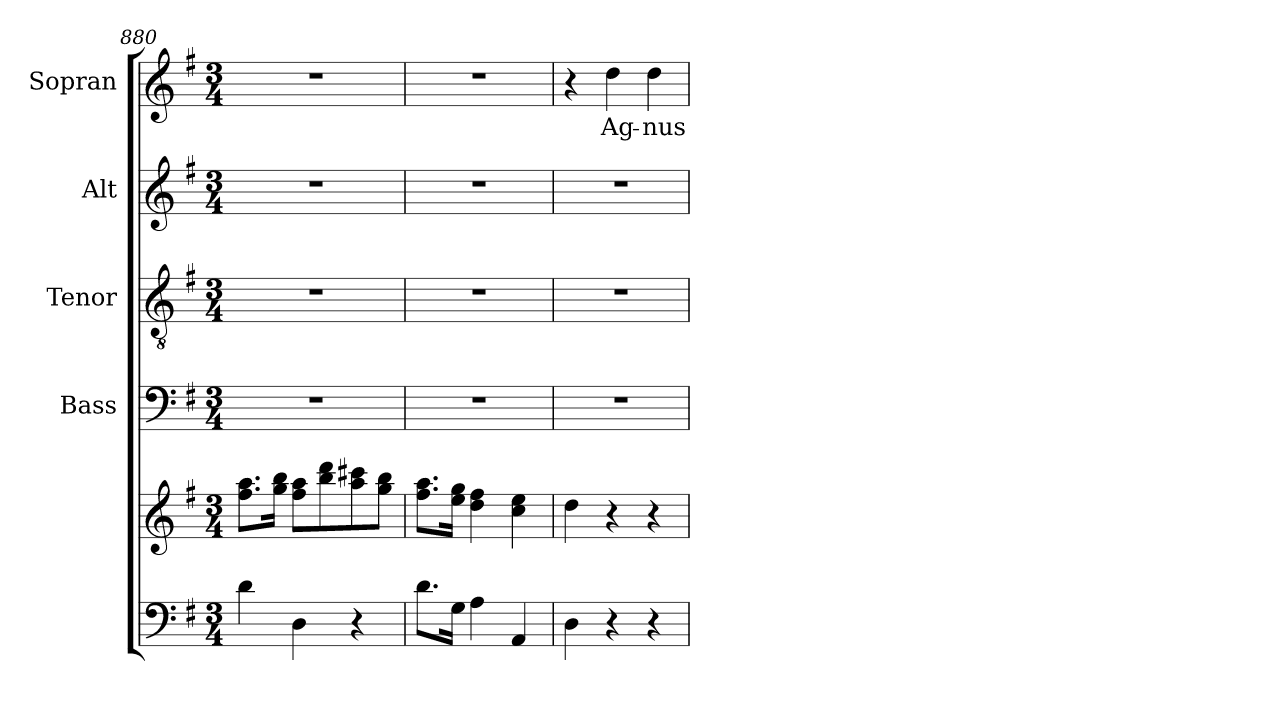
**kern	**kern	**kern	**kern	**kern	**kern	**text
*part5	*part5	*part4	*part3	*part2	*part1	*part1
*staff6	*staff5	*staff4	*staff3	*staff2	*staff1	*staff1
*	*	*I"Bass	*I"Tenor	*I"Alt	*I"Sopran	*
*	*	*I'B.	*I'T.	*I'A.	*I'S.	*
*clefF4	*clefG2	*clefF4	*clefGv2	*clefG2	*clefG2	*
*k[f#]	*k[f#]	*k[f#]	*k[f#]	*k[f#]	*k[f#]	*
*G:	*G:	*G:	*G:	*G:	*G:	*
*M3/4	*M3/4	*M3/4	*M3/4	*M3/4	*M3/4	*
=880	=880	=880	=880	=880	=880	=880
4d\	8.ff#\ 8.aa\L	2.r	2.r	2.r	2.r	.
.	16gg\ 16bb\Jk	.	.	.	.	.
4D\	8ff#\ 8aa\L	.	.	.	.	.
.	8bb\ 8ddd\	.	.	.	.	.
4r	8aa\ 8ccc#X\	.	.	.	.	.
.	8gg\ 8bb\J	.	.	.	.	.
=881	=881	=881	=881	=881	=881	=881
8.d\L	8.ff#\ 8.aa\L	2.r	2.r	2.r	2.r	.
16G\Jk	16ee\ 16gg\Jk	.	.	.	.	.
4A\	4dd\ 4ff#\	.	.	.	.	.
4AA/	4cc\ 4ee\	.	.	.	.	.
=882	=882	=882	=882	=882	=882	=882
4D\	4dd\	2.r	2.r	2.r	4r	.
!	!	!	!	!	!	!LO:LY:b
4r	4r	.	.	.	4dd\	Ag-
!	!	!	!	!	!	!LO:LY:b
4r	4r	.	.	.	4dd\	-nus
=	=	=	=	=	=	=
*-	*-	*-	*-	*-	*-	*-
